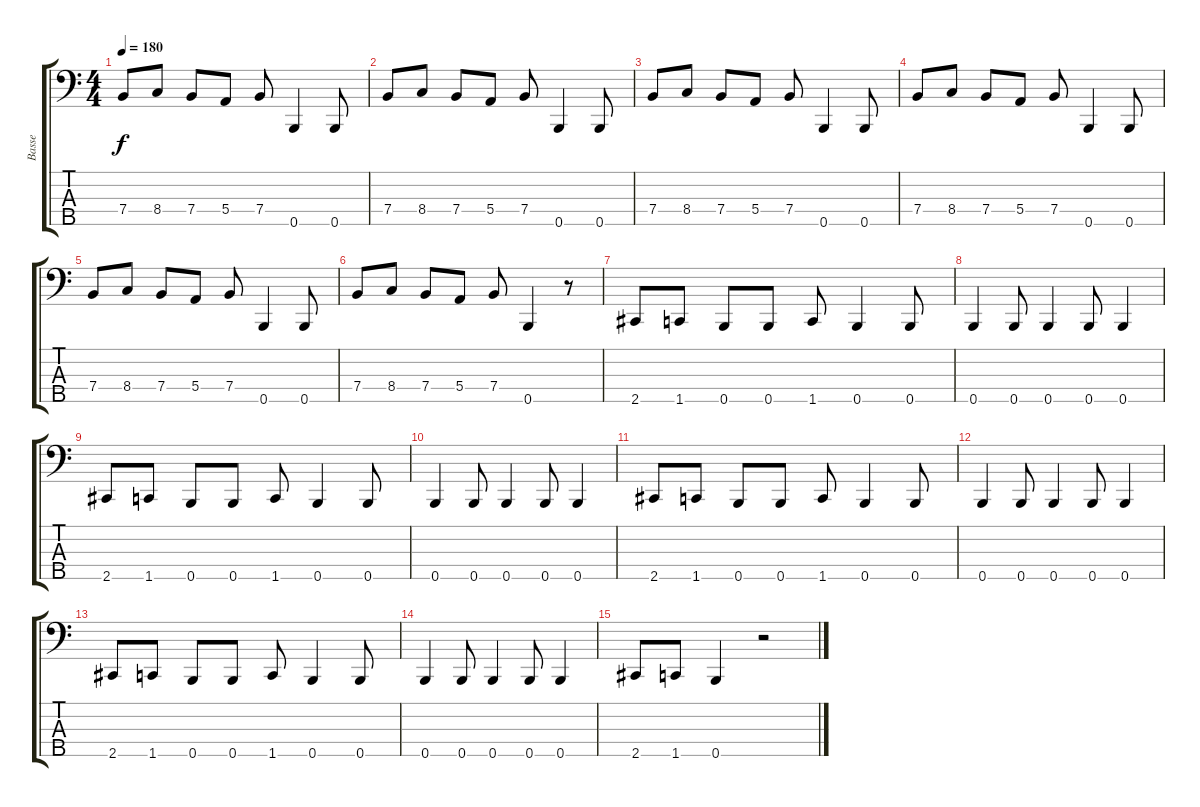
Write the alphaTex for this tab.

\track ("Basse" "Basse") {instrument electricbasspick}
\staff {score tabs}
\tuning (G2 D2 A1 E1 B0) {hide}
\ts (4 4)
\tempo 180
\clef f4
\ks c
7.4.8{dy f} 8.4.8 7.4.8 5.4.8 7.4.8 0.5.4 0.5.8 |
7.4.8 8.4.8 7.4.8 5.4.8 7.4.8 0.5.4 0.5.8 |
7.4.8 8.4.8 7.4.8 5.4.8 7.4.8 0.5.4 0.5.8 |
7.4.8 8.4.8 7.4.8 5.4.8 7.4.8 0.5.4 0.5.8 |
7.4.8 8.4.8 7.4.8 5.4.8 7.4.8 0.5.4 0.5.8 |
7.4.8 8.4.8 7.4.8 5.4.8 7.4.8 0.5.4 r.8 |
2.5.8 1.5.8 0.5.8 0.5.8 1.5.8 0.5.4 0.5.8 |
0.5.4 0.5.8 0.5.4 0.5.8 0.5.4 |
2.5.8 1.5.8 0.5.8 0.5.8 1.5.8 0.5.4 0.5.8 |
0.5.4 0.5.8 0.5.4 0.5.8 0.5.4 |
2.5.8 1.5.8 0.5.8 0.5.8 1.5.8 0.5.4 0.5.8 |
0.5.4 0.5.8 0.5.4 0.5.8 0.5.4 |
2.5.8 1.5.8 0.5.8 0.5.8 1.5.8 0.5.4 0.5.8 |
0.5.4 0.5.8 0.5.4 0.5.8 0.5.4 |
2.5.8 1.5.8 0.5.4 r.2
